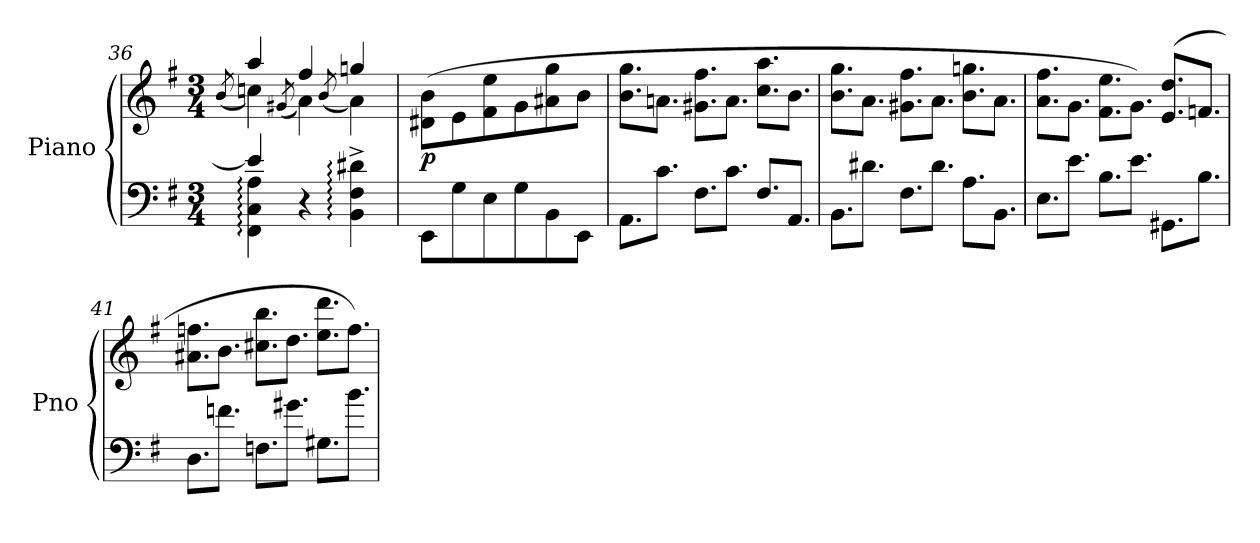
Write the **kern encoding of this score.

**kern	**kern	**dynam
*part1	*part1	*part1
*staff2	*staff1	*staff1/2
*I"Piano	*	*
*I'Pno	*	*
*clefF4	*clefG2	*
*k[f#]	*k[f#]	*
*M3/4	*M3/4	*
=36	=36	=36
*	*^	*
.	.	(8qb/	.
*^	*	*^	*
4e/]	4FF#\: 4C\: 4A\:	4aa/	4ccn\)	4ryy	.
.	.	.	(8qg#X/	.	.
4r	2ryy	4ff#/	4a\)	2ryy	.
.	.	.	(8qb/	.	.
4BB\:^ 4F#\:^ 4d#X\:^	.	(4ggn/	4a\)	.	.
*v	*v	*	*	*	*
*	*	*v	*v	*
!!LO:LB:g=z
=37	=37	=37	=37
!	!	!	!LO:DY:b
*	*v	*v	*
8EE\L	(8d#X\ 8b\L	p
8G\	8e\	.
8E\	8f#\ 8ee\	.
8G\	8g\	.
8BB\	8a#X\ 8gg\	.
8EE\J	8b\J	.
=38	=38	=38
*Xtuplet	*Xtuplet	*
12.AA\L	12.b\ 12.gg\L	.
12.c\J	12.an\J	.
12.F#\L	12.g#X\ 12.ff#\L	.
12.c\J	12.a\J	.
!	!	!LO:DY:b
12.F#/L	12.cc\ 12.aa\L	other-dynamics
12.AA/J	12.b\J	.
=39	=39	=39
12.BB\L	12.b\ 12.gg\L	.
12.d#X\J	12.a\J	.
12.F#\L	12.g#X\ 12.ff#\L	.
12.d#\J	12.a\J	.
12.A\L	12.b\ 12.ggn\L	.
12.BB\J	12.a\J	.
=40	=40	=40
12.E\L	12.a\ 12.ff#\L	.
12.e\J	12.g\J	.
12.B\L	12.f#\ 12.ee\L	.
12.e\J	12.g\J)	.
12.GG#X\L	(12.e/ 12.dd/L	.
12.B\J	12.fn/J	.
=41	=41	=41
12.D\L	12.a#X\ 12.ffn\L	.
12.fn\J	12.b\J	.
12.Fn\L	12.cc#X\ 12.bb\L	.
12.g#X\J	12.dd\J	.
12.G#X\L	12.ee\ 12.ddd\L	.
12.b\J	12.ff\J)	.
=	=	=
*-	*-	*-
